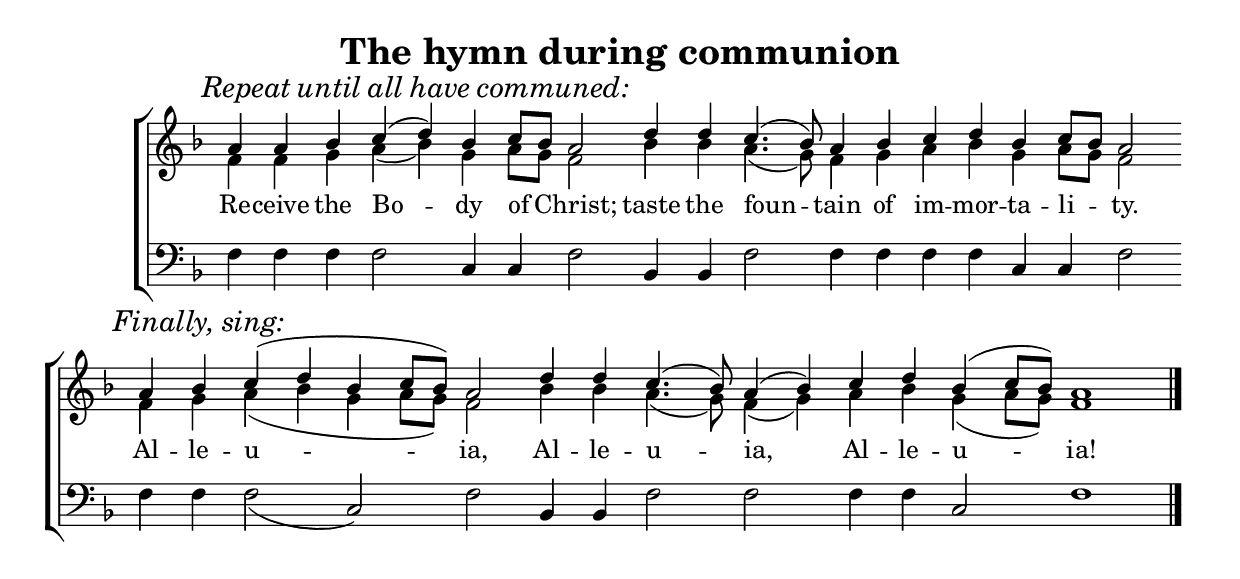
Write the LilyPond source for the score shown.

\include "global_include.ly"
  
  \header {
    title = "The hymn during communion"
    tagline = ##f
  }

sopranoVoice = \relative c'' {
  a4 a bf c( d) bf c8[ bf] a2 \bar ""
  d4 d c4.( bf8) a4 bf c d bf c8[ bf] a2
  \bar ":|"
  \mark \markup \italic { Finally, sing: }
  a4 bf c( d bf c8[ bf]) a2 \bar ""
  d4 d c4.( bf8) a4( bf) \bar ""
  c d bf( c8[ bf]) a1
}

altoVoice = \relative c'' {
  \override Score.RehearsalMark #'self-alignment-X = #LEFT
  \mark \markup \italic { Repeat until all have communed: }
  \bar "|:"
  f,4 f g a( bf) g a8[ g] f2 \bar ""
  bf4 bf a4.( g8) f4 g a bf g a8[ g] f2
  \bar ":|"
  \mark \markup \italic { Finally, sing: }
  f4 g a( bf g a8[ g]) f2 \bar ""
  bf4 bf a4.( g8) f4( g) \bar ""
  a bf g( a8[ g]) f1
  \bar "|."
}

tenorVoice = \relative c' {

}

bassVoice = \relative c {
  \stemNeutral
  f4 f f f2 c4 c f2
  bf,4 bf f'2 f4 f f f c c f2
  f4 f f2( c2) f
  bf,4 bf f'2 f f4 f c2 f1 \bar "|."
}

words = \lyricmode {
  % Lyrics follow here.
  Re -- ceive the Bo -- dy of Christ; taste the foun -- tain of im -- mor -- ta -- li -- ty.
  Al -- le -- u -- ia, Al -- le -- u -- ia, Al -- le -- u -- ia!
}

\include "global_score.ly"


